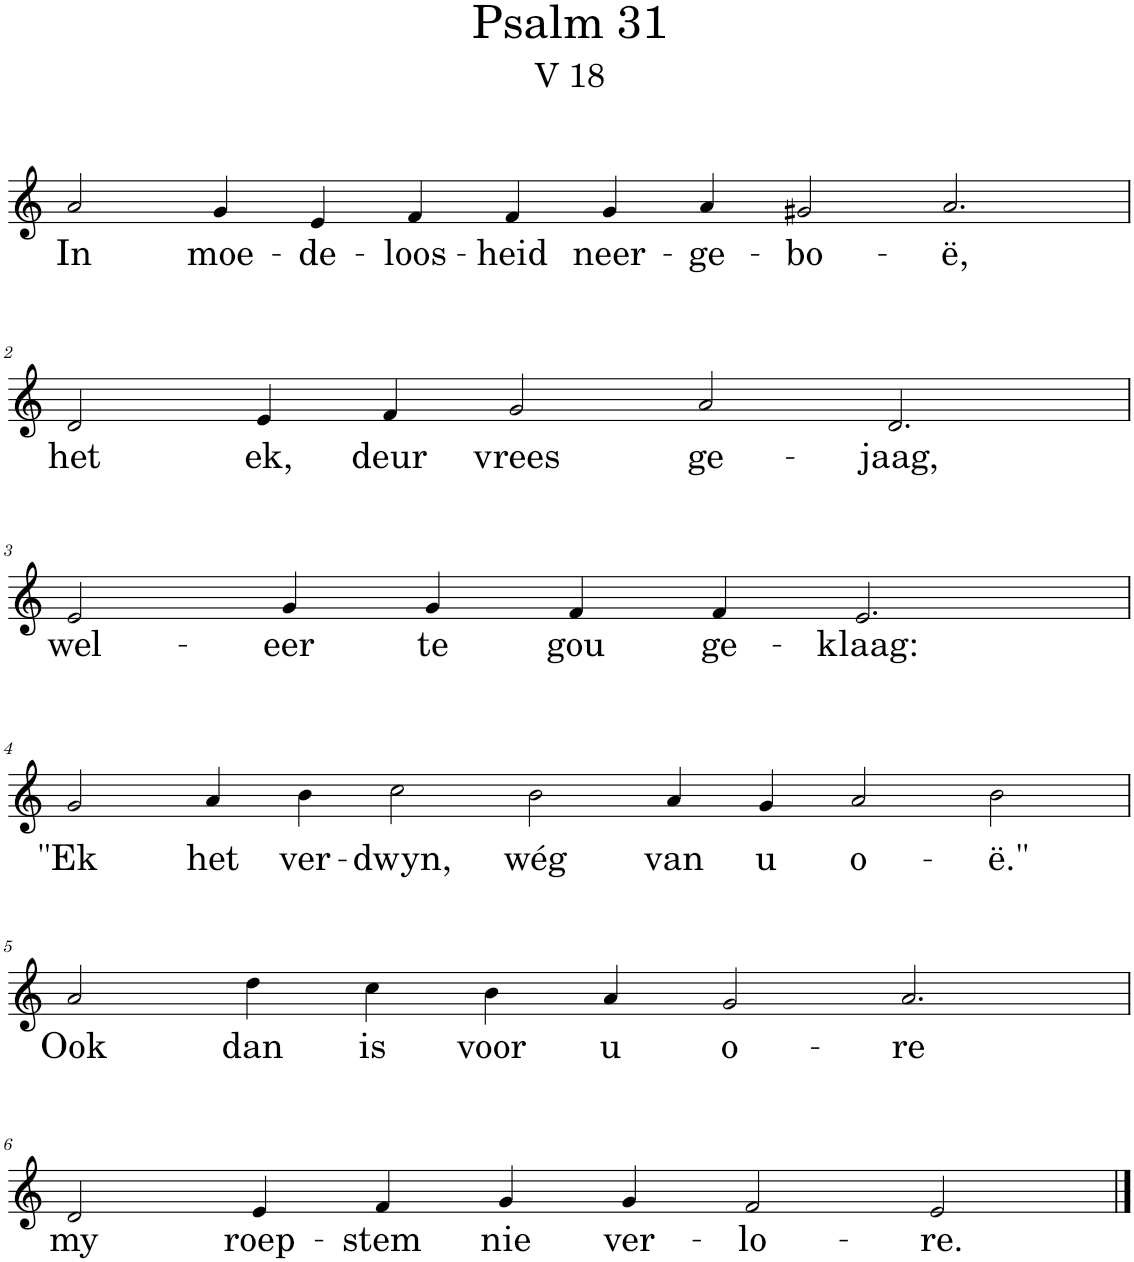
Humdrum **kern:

**kern	**text
*part1	*part1
*staff1	*staff1
*I"Pipe Organ	*
*I'Org.	*
*clefG2	*
*k[]	*
*M14/4	*
=1	=1
!	!LO:LY:b
2a/	In
!	!LO:LY:b
4g/	moe-
!	!LO:LY:b
4e/	-de-
!	!LO:LY:b
4f/	-loos-
!	!LO:LY:b
4f/	-heid
!	!LO:LY:b
4g/	neer-
!	!LO:LY:b
4a/	-ge-
!	!LO:LY:b
2g#X/	-bo-
!	!LO:LY:b
2.a/	-ë,
!!LO:LB:g=z
=2	=2
*M12/4	*
!	!LO:LY:b
2d/	het
!	!LO:LY:b
4e/	ek,
!	!LO:LY:b
4f/	deur
!	!LO:LY:b
2g/	vrees
!	!LO:LY:b
2a/	ge-
!	!LO:LY:b
2.d/	-jaag,
!!LO:LB:g=z
=3	=3
!	!LO:LY:b
2e/	wel-
!	!LO:LY:b
4g/	-eer
!	!LO:LY:b
4g/	te
!	!LO:LY:b
4f/	gou
!	!LO:LY:b
4f/	ge-
!	!LO:LY:b
2.e/	-klaag:
!!LO:LB:g=z
=4	=4
*M14/4	*
!	!LO:LY:b
2g/	"Ek
!	!LO:LY:b
4a/	het
!	!LO:LY:b
4b\	ver-
!	!LO:LY:b
2cc\	-dwyn,
!	!LO:LY:b
2b\	wég
!	!LO:LY:b
4a/	van
!	!LO:LY:b
4g/	u
!	!LO:LY:b
2a/	o-
!	!LO:LY:b
2b\	-ë."
!!LO:LB:g=z
=5	=5
!	!LO:LY:b
2a/	Ook
!	!LO:LY:b
4dd\	dan
!	!LO:LY:b
4cc\	is
!	!LO:LY:b
4b\	voor
!	!LO:LY:b
4a/	u
!	!LO:LY:b
2g/	o-
!	!LO:LY:b
2.a/	-re
!!LO:LB:g=z
=6	=6
!	!LO:LY:b
2d/	my
!	!LO:LY:b
4e/	roep-
!	!LO:LY:b
4f/	-stem
!	!LO:LY:b
4g/	nie
!	!LO:LY:b
4g/	ver-
!	!LO:LY:b
2f/	-lo-
!	!LO:LY:b
2e/	-re.
==	==
*-	*-
